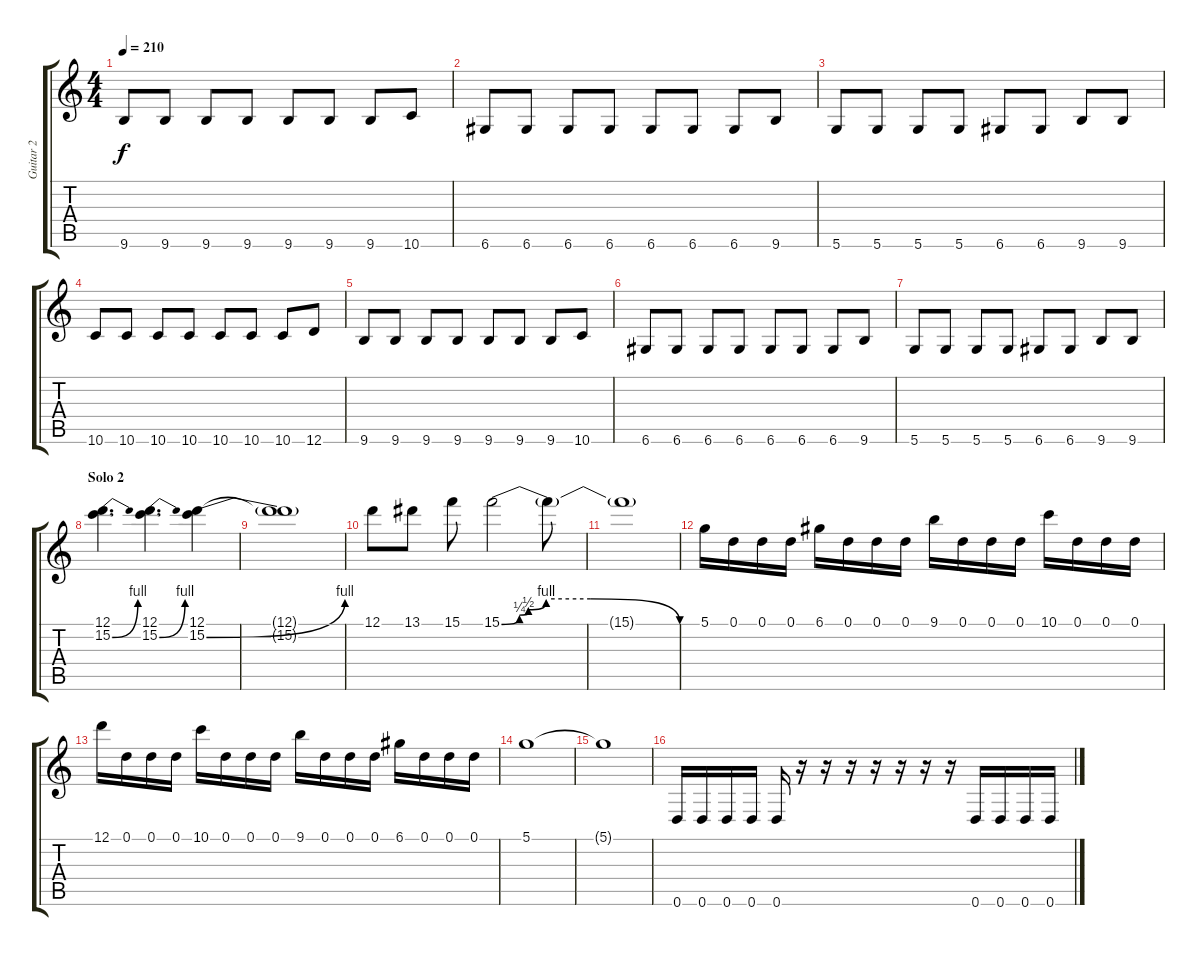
\track ("Guitar 2" "Guitar 2") {instrument overdrivenguitar}
\staff {score tabs}
\tuning (D4 A3 F3 C3 G2 D2) {hide}
\ts (4 4)
\tempo 210
\clef g2
\ks c
9.6.8{dy f} 9.6.8 9.6.8 9.6.8 9.6.8 9.6.8 9.6.8 10.6.8 |
6.6.8 6.6.8 6.6.8 6.6.8 6.6.8 6.6.8 6.6.8 9.6.8 |
5.6.8 5.6.8 5.6.8 5.6.8 6.6.8 6.6.8 9.6.8 9.6.8 |
10.6.8 10.6.8 10.6.8 10.6.8 10.6.8 10.6.8 10.6.8 12.6.8 |
9.6.8 9.6.8 9.6.8 9.6.8 9.6.8 9.6.8 9.6.8 10.6.8 |
6.6.8 6.6.8 6.6.8 6.6.8 6.6.8 6.6.8 6.6.8 9.6.8 |
5.6.8 5.6.8 5.6.8 5.6.8 6.6.8 6.6.8 9.6.8 9.6.8 |
\section ("" "Solo 2")
(12.1 15.2{be (bend 0 0 60 4)}).4{d} (12.1 15.2{be (bend 0 0 60 4)}).4{d} (12.1 15.2{be (bend 0 0 60 4)}).4 |
(12.1{t} 15.2{t}).1 |
12.1.8 13.1.8 15.1.8 15.1{be (custom 0 0 6 1 9 2 15 4 30 4 60 0)}.2 15.1{t}.8 |
15.1{t}.1 |
5.1.16 0.1.16 0.1.16 0.1.16 6.1.16 0.1.16 0.1.16 0.1.16 9.1.16 0.1.16 0.1.16 0.1.16 10.1.16 0.1.16 0.1.16 0.1.16 |
12.1.16 0.1.16 0.1.16 0.1.16 10.1.16 0.1.16 0.1.16 0.1.16 9.1.16 0.1.16 0.1.16 0.1.16 6.1.16 0.1.16 0.1.16 0.1.16 |
5.1.1 |
5.1{t}.1 |
0.6.16 0.6.16 0.6.16 0.6.16 0.6.16 r.16 r.16 r.16 r.16 r.16 r.16 r.16 0.6.16 0.6.16 0.6.16 0.6.16
